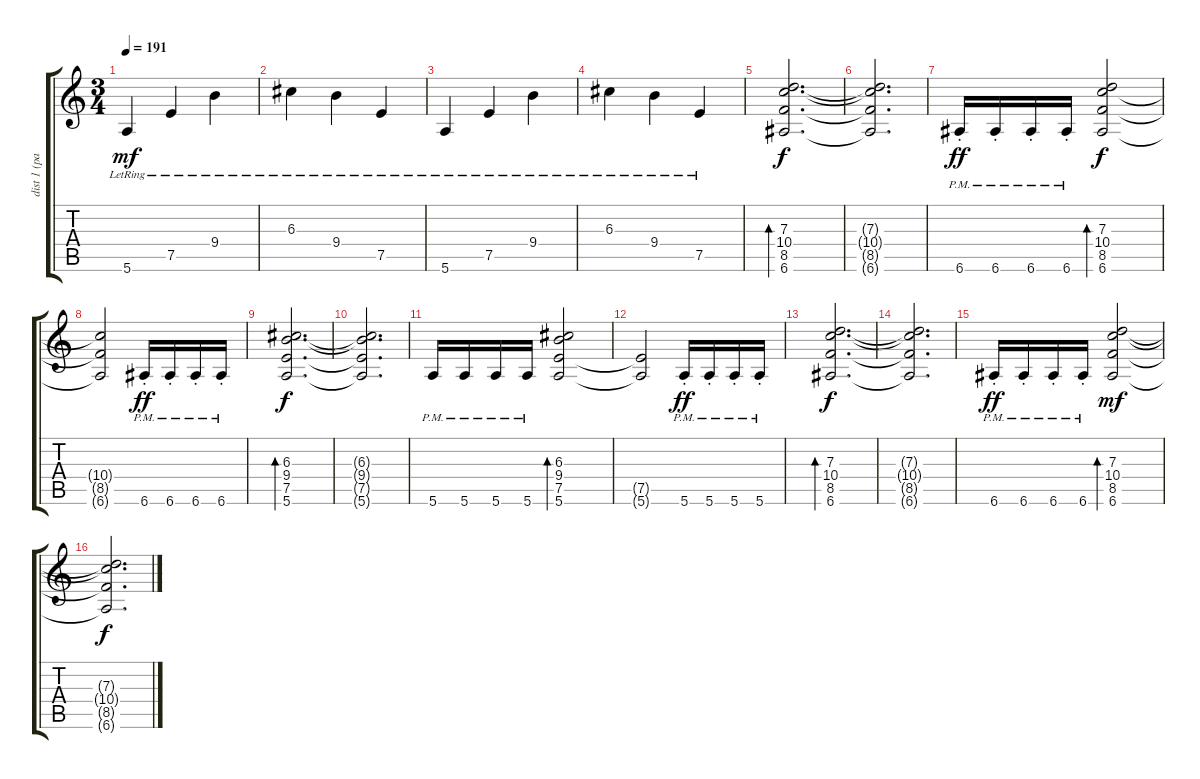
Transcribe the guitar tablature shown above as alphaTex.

\track ("dist 1 (paul)" "dist 1 (pa") {instrument distortionguitar}
\staff {score tabs}
\tuning (E4 B3 G3 D3 A2 E2) {hide}
\ts (3 4)
\tempo 191
\clef g2
\ks c
5.6{lr}.4{dy mf} 7.5{lr}.4 9.4{lr}.4 |
6.3{lr}.4 9.4{lr}.4 7.5{lr}.4 |
5.6{lr}.4 7.5{lr}.4 9.4{lr}.4 |
6.3{lr}.4 9.4{lr}.4 7.5{lr}.4 |
(7.3 10.4 8.5 6.6).2{d bd 240 dy f volume 11 balance 8 instrument distortionguitar} |
(7.3{t} 10.4{t} 8.5{t} 6.6{t}).2{d} |
6.6{pm st}.16{dy ff} 6.6{pm st}.16 6.6{pm st}.16 6.6{pm st}.16 (7.3 10.4 8.5 6.6).2{bd 60 dy f} |
(10.4{t} 8.5{t} 6.6{t}).2 6.6{pm st}.16{dy ff} 6.6{pm st}.16 6.6{pm st}.16 6.6{pm st}.16 |
(6.3 9.4 7.5 5.6).2{d bd 60 dy f} |
(6.3{t} 9.4{t} 7.5{t} 5.6{t}).2{d} |
5.6{pm}.16 5.6{pm}.16 5.6{pm}.16 5.6{pm}.16 (6.3 9.4 7.5 5.6).2{bd 60 volume 11} |
(7.5{t} 5.6{t}).2 5.6{pm st}.16{dy ff} 5.6{pm st}.16 5.6{pm st}.16 5.6{pm st}.16 |
(7.3 10.4 8.5 6.6).2{d bd 240 dy f} |
(7.3{t} 10.4{t} 8.5{t} 6.6{t}).2{d} |
6.6{pm st}.16{dy ff} 6.6{pm st}.16 6.6{pm st}.16 6.6{pm st}.16 (7.3 10.4 8.5 6.6).2{bd 60 dy mf} |
(7.3{t} 10.4{t} 8.5{t} 6.6{t}).2{d dy f}
